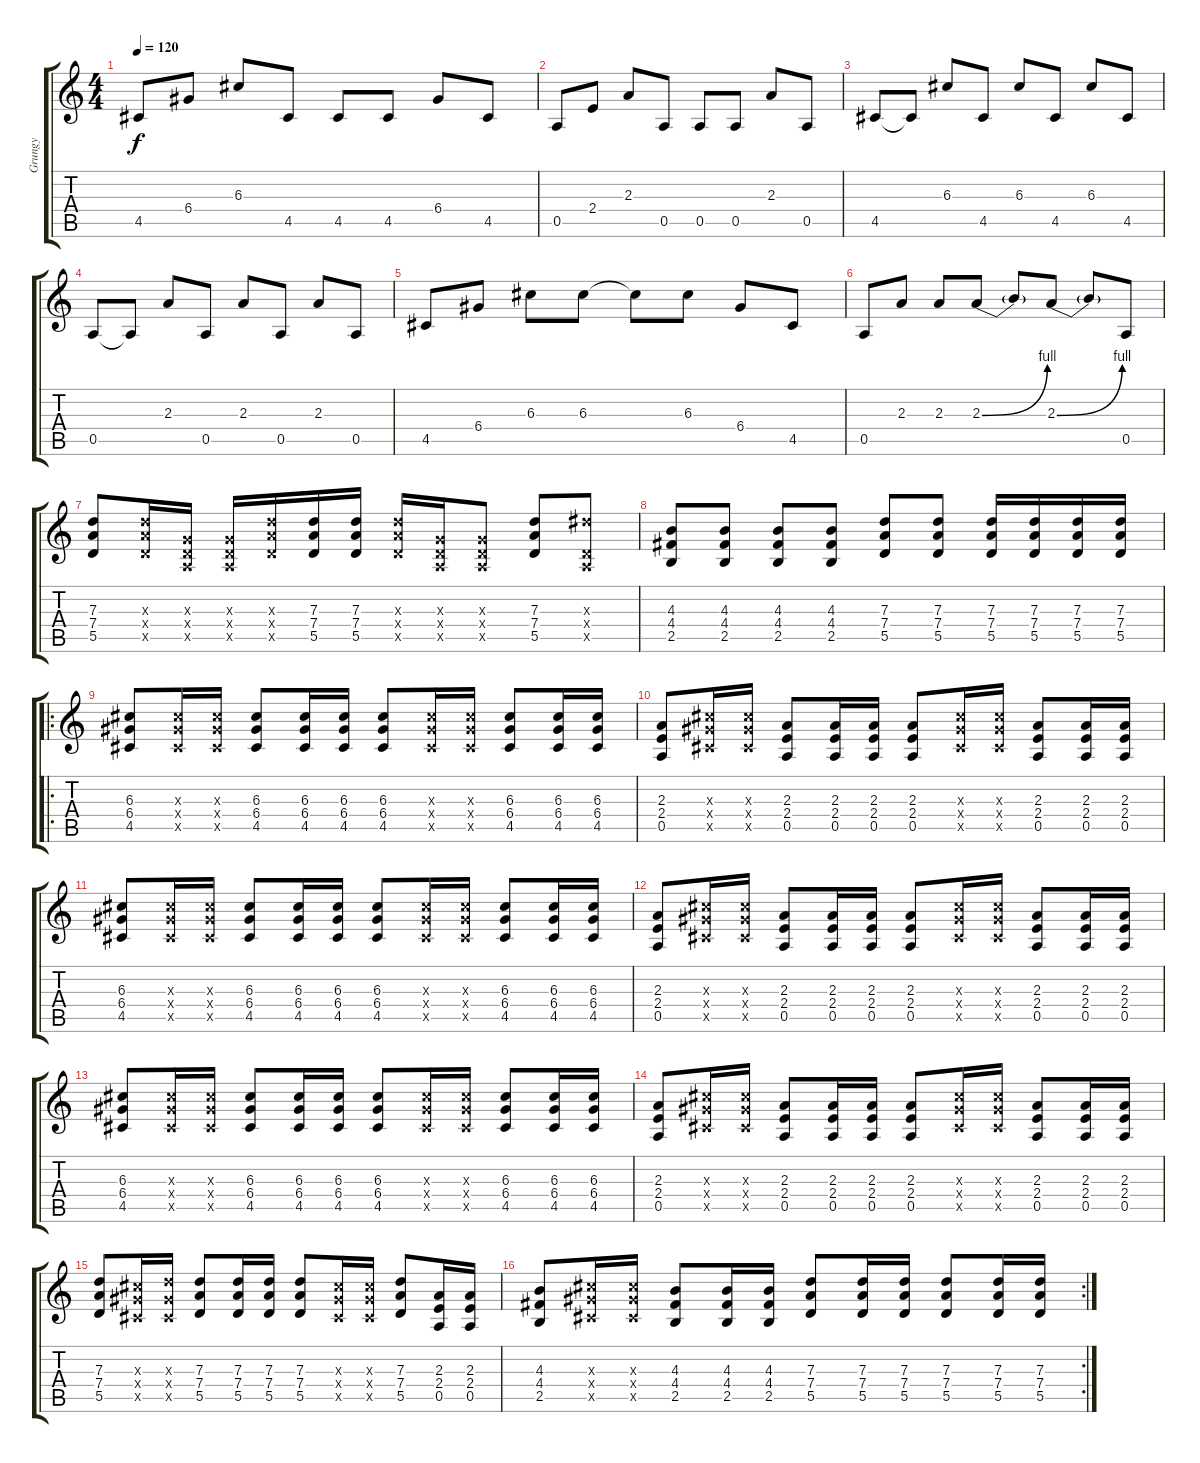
\track ("Grungy" "Grungy") {instrument distortionguitar}
\staff {score tabs}
\tuning (E4 B3 G3 D3 A2 E2) {hide}
\ts (4 4)
\tempo 120
\clef g2
\ks c
4.5.8{dy f} 6.4.8 6.3.8 4.5.8 4.5.8 4.5.8 6.4.8 4.5.8 |
0.5.8 2.4.8 2.3.8 0.5.8 0.5.8 0.5.8 2.3.8 0.5.8 |
4.5.8 4.5{t}.8 6.3.8 4.5.8 6.3.8 4.5.8 6.3.8 4.5.8 |
0.5.8 0.5{t}.8 2.3.8 0.5.8 2.3.8 0.5.8 2.3.8 0.5.8 |
4.5.8 6.4.8 6.3.8 6.3.8 6.3{t}.8 6.3.8 6.4.8 4.5.8 |
0.5.8 2.3.8 2.3.8 2.3{be (bend 0 0 60 4)}.8 2.3{t}.8 2.3{be (bend 0 0 60 4)}.8 2.3{t}.8 0.5.8 |
(7.3 7.4 5.5).8 (7.3{x} 7.4{x} 5.5{x}).16 (0.3{x} 0.4{x} 0.5{x}).16 (0.3{x} 0.4{x} 0.5{x}).16 (7.3{x} 7.4{x} 5.5{x}).16 (7.3 7.4 5.5).16 (7.3 7.4 5.5).16 (7.3{x} 7.4{x} 5.5{x}).16 (0.3{x} 0.4{x} 0.5{x}).16 (0.3{x} 0.4{x} 0.5{x}).8 (7.3 7.4 5.5).8 (8.3{x} 0.4{x} 0.5{x}).8 |
(4.3 4.4 2.5).8 (4.3 4.4 2.5).8 (4.3 4.4 2.5).8 (4.3 4.4 2.5).8 (7.3 7.4 5.5).8 (7.3 7.4 5.5).8 (7.3 7.4 5.5).16 (7.3 7.4 5.5).16 (7.3 7.4 5.5).16 (7.3 7.4 5.5).16 |
\ro
(6.3 6.4 4.5).8 (6.3{x} 6.4{x} 4.5{x}).16 (6.3{x} 6.4{x} 4.5{x}).16 (6.3 6.4 4.5).8 (6.3 6.4 4.5).16 (6.3 6.4 4.5).16 (6.3 6.4 4.5).8 (6.3{x} 6.4{x} 4.5{x}).16 (6.3{x} 6.4{x} 4.5{x}).16 (6.3 6.4 4.5).8 (6.3 6.4 4.5).16 (6.3 6.4 4.5).16 |
(2.3 2.4 0.5).8 (6.3{x} 6.4{x} 4.5{x}).16 (6.3{x} 6.4{x} 4.5{x}).16 (2.3 2.4 0.5).8 (2.3 2.4 0.5).16 (2.3 2.4 0.5).16 (2.3 2.4 0.5).8 (6.3{x} 6.4{x} 4.5{x}).16 (6.3{x} 6.4{x} 4.5{x}).16 (2.3 2.4 0.5).8 (2.3 2.4 0.5).16 (2.3 2.4 0.5).16 |
(6.3 6.4 4.5).8 (6.3{x} 6.4{x} 4.5{x}).16 (6.3{x} 6.4{x} 4.5{x}).16 (6.3 6.4 4.5).8 (6.3 6.4 4.5).16 (6.3 6.4 4.5).16 (6.3 6.4 4.5).8 (6.3{x} 6.4{x} 4.5{x}).16 (6.3{x} 6.4{x} 4.5{x}).16 (6.3 6.4 4.5).8 (6.3 6.4 4.5).16 (6.3 6.4 4.5).16 |
(2.3 2.4 0.5).8 (6.3{x} 6.4{x} 4.5{x}).16 (6.3{x} 6.4{x} 4.5{x}).16 (2.3 2.4 0.5).8 (2.3 2.4 0.5).16 (2.3 2.4 0.5).16 (2.3 2.4 0.5).8 (6.3{x} 6.4{x} 4.5{x}).16 (6.3{x} 6.4{x} 4.5{x}).16 (2.3 2.4 0.5).8 (2.3 2.4 0.5).16 (2.3 2.4 0.5).16 |
(6.3 6.4 4.5).8 (6.3{x} 6.4{x} 4.5{x}).16 (6.3{x} 6.4{x} 4.5{x}).16 (6.3 6.4 4.5).8 (6.3 6.4 4.5).16 (6.3 6.4 4.5).16 (6.3 6.4 4.5).8 (6.3{x} 6.4{x} 4.5{x}).16 (6.3{x} 6.4{x} 4.5{x}).16 (6.3 6.4 4.5).8 (6.3 6.4 4.5).16 (6.3 6.4 4.5).16 |
(2.3 2.4 0.5).8 (6.3{x} 6.4{x} 4.5{x}).16 (6.3{x} 6.4{x} 4.5{x}).16 (2.3 2.4 0.5).8 (2.3 2.4 0.5).16 (2.3 2.4 0.5).16 (2.3 2.4 0.5).8 (6.3{x} 6.4{x} 4.5{x}).16 (6.3{x} 6.4{x} 4.5{x}).16 (2.3 2.4 0.5).8 (2.3 2.4 0.5).16 (2.3 2.4 0.5).16 |
(7.3 7.4 5.5).8 (6.3{x} 6.4{x} 4.5{x}).16 (7.3{x} 6.4{x} 4.5{x}).16 (7.3 7.4 5.5).8 (7.3 7.4 5.5).16 (7.3 7.4 5.5).16 (7.3 7.4 5.5).8 (6.3{x} 6.4{x} 4.5{x}).16 (6.3{x} 6.4{x} 4.5{x}).16 (7.3 7.4 5.5).8 (2.3 2.4 0.5).16 (2.3 2.4 0.5).16 |
\rc 2
(4.3 4.4 2.5).8 (6.3{x} 6.4{x} 4.5{x}).16 (6.3{x} 6.4{x} 4.5{x}).16 (4.3 4.4 2.5).8 (4.3 4.4 2.5).16 (4.3 4.4 2.5).16 (7.3 7.4 5.5).8 (7.3 7.4 5.5).16 (7.3 7.4 5.5).16 (7.3 7.4 5.5).8 (7.3 7.4 5.5).16 (7.3 7.4 5.5).16
